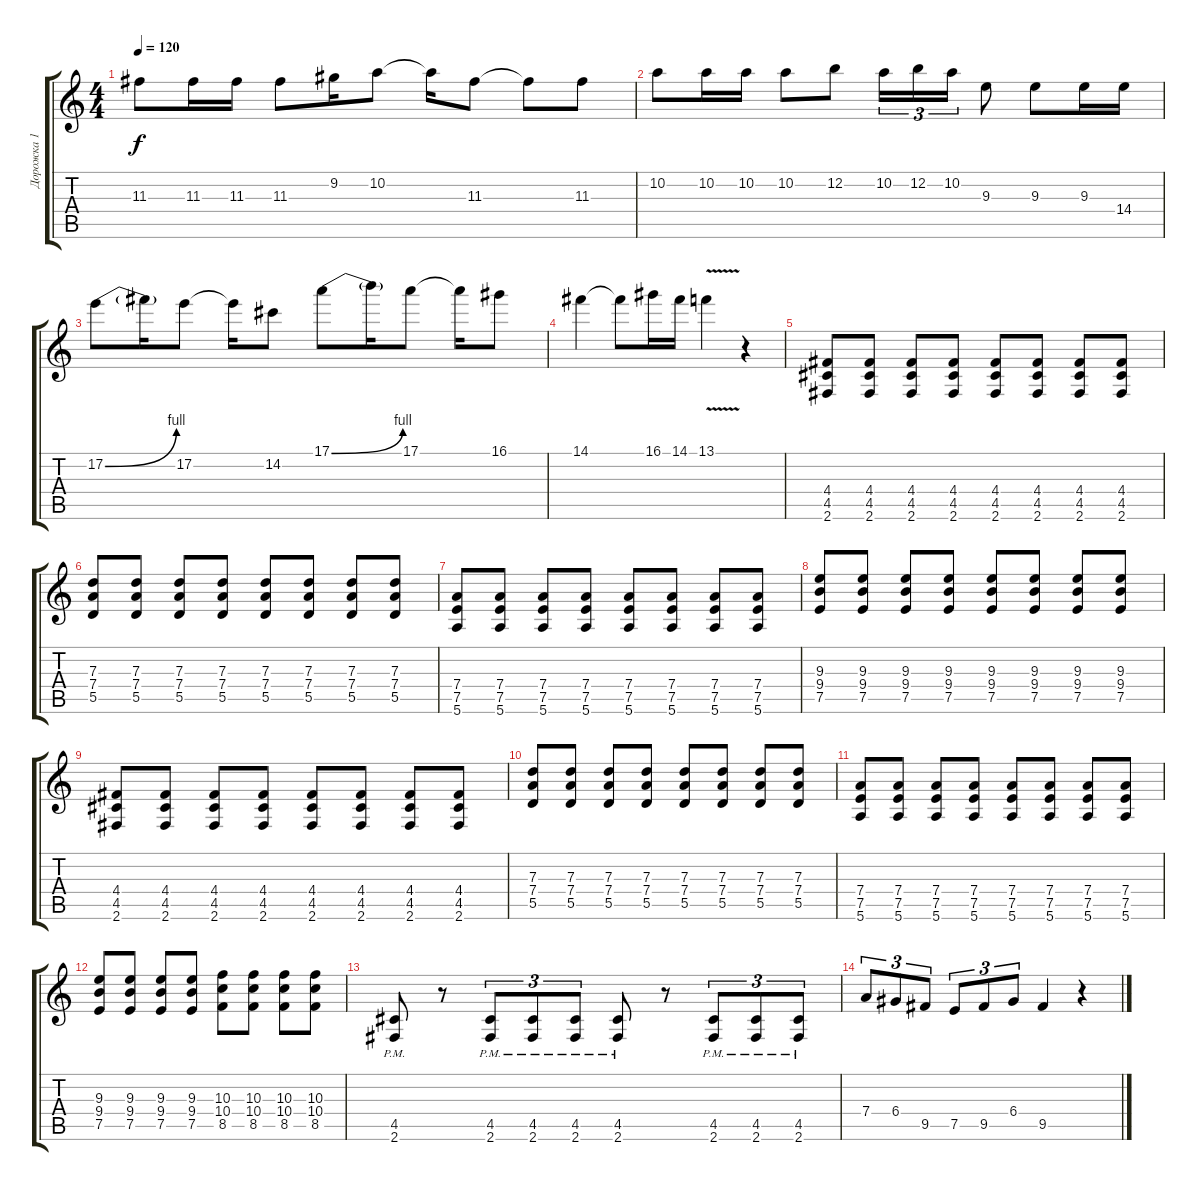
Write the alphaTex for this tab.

\track ("Дорожка 1" "Дорожка 1") {instrument distortionguitar}
\staff {score tabs}
\tuning (E4 B3 G3 D3 A2 E2) {hide}
\ts (4 4)
\tempo 120
\clef g2
\ks c
11.3.8{dy f} 11.3.16 11.3.16 11.3.8 9.2.16 10.2.8 10.2{t}.16 11.3.8 11.3{t}.8 11.3.8 |
10.2.8 10.2.16 10.2.16 10.2.8 12.2.8 10.2.16{tu (3 2)} 12.2.16{tu (3 2)} 10.2.16{tu (3 2)} 9.3.8 9.3.8 9.3.16 14.4.16 |
17.2{be (bend 0 0 60 4)}.8 17.2{t}.16 17.2.8 17.2{t}.16 14.2.8 17.1{be (bend 0 0 60 4)}.8 17.1{t}.16 17.1.8 17.1{t}.16 16.1.8 |
14.1.4 14.1{t}.8 16.1.16 14.1.16 13.1{v}.4 r.4 |
(4.4 4.5 2.6).8 (4.4 4.5 2.6).8 (4.4 4.5 2.6).8 (4.4 4.5 2.6).8 (4.4 4.5 2.6).8 (4.4 4.5 2.6).8 (4.4 4.5 2.6).8 (4.4 4.5 2.6).8 |
(7.3 7.4 5.5).8 (7.3 7.4 5.5).8 (7.3 7.4 5.5).8 (7.3 7.4 5.5).8 (7.3 7.4 5.5).8 (7.3 7.4 5.5).8 (7.3 7.4 5.5).8 (7.3 7.4 5.5).8 |
(7.4 7.5 5.6).8 (7.4 7.5 5.6).8 (7.4 7.5 5.6).8 (7.4 7.5 5.6).8 (7.4 7.5 5.6).8 (7.4 7.5 5.6).8 (7.4 7.5 5.6).8 (7.4 7.5 5.6).8 |
(9.3 9.4 7.5).8 (9.3 9.4 7.5).8 (9.3 9.4 7.5).8 (9.3 9.4 7.5).8 (9.3 9.4 7.5).8 (9.3 9.4 7.5).8 (9.3 9.4 7.5).8 (9.3 9.4 7.5).8 |
(4.4 4.5 2.6).8 (4.4 4.5 2.6).8 (4.4 4.5 2.6).8 (4.4 4.5 2.6).8 (4.4 4.5 2.6).8 (4.4 4.5 2.6).8 (4.4 4.5 2.6).8 (4.4 4.5 2.6).8 |
(7.3 7.4 5.5).8 (7.3 7.4 5.5).8 (7.3 7.4 5.5).8 (7.3 7.4 5.5).8 (7.3 7.4 5.5).8 (7.3 7.4 5.5).8 (7.3 7.4 5.5).8 (7.3 7.4 5.5).8 |
(7.4 7.5 5.6).8 (7.4 7.5 5.6).8 (7.4 7.5 5.6).8 (7.4 7.5 5.6).8 (7.4 7.5 5.6).8 (7.4 7.5 5.6).8 (7.4 7.5 5.6).8 (7.4 7.5 5.6).8 |
(9.3 9.4 7.5).8 (9.3 9.4 7.5).8 (9.3 9.4 7.5).8 (9.3 9.4 7.5).8 (10.3 10.4 8.5).8 (10.3 10.4 8.5).8 (10.3 10.4 8.5).8 (10.3 10.4 8.5).8 |
(4.5{pm} 2.6{pm}).8 r.8 (4.5{pm} 2.6{pm}).8{tu (3 2)} (4.5{pm} 2.6{pm}).8{tu (3 2)} (4.5{pm} 2.6{pm}).8{tu (3 2)} (4.5{pm} 2.6{pm}).8 r.8 (4.5{pm} 2.6{pm}).8{tu (3 2)} (4.5{pm} 2.6{pm}).8{tu (3 2)} (4.5{pm} 2.6{pm}).8{tu (3 2)} |
7.4.8{tu (3 2)} 6.4.8{tu (3 2)} 9.5.8{tu (3 2)} 7.5.8{tu (3 2)} 9.5.8{tu (3 2)} 6.4.8{tu (3 2)} 9.5.4 r.4
